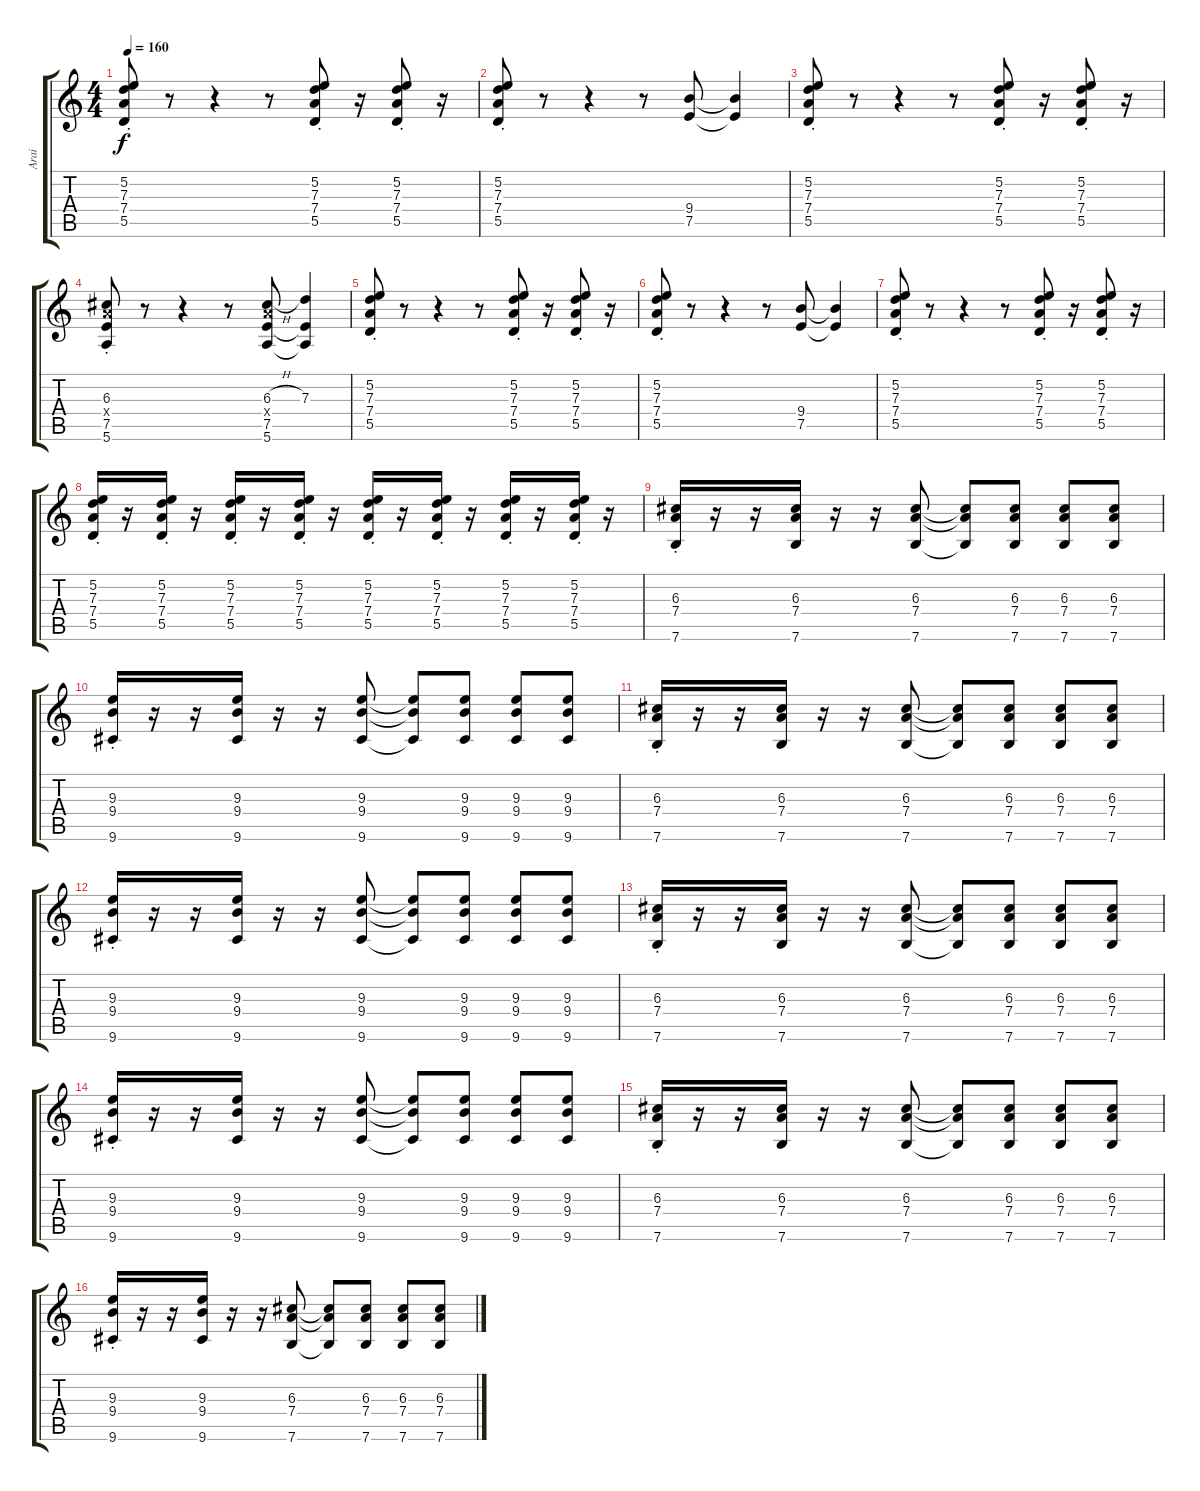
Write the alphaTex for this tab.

\track ("Arai" "Arai") {instrument electricguitarclean}
\staff {score tabs}
\tuning (E4 B3 G3 D3 A2 E2) {hide}
\ts (4 4)
\tempo 160
\clef g2
\ks c
(5.2 7.3 7.4 5.5{st}).8{dy f} r.8 r.4 r.8 (5.2 7.3 7.4 5.5{st}).8 r.16 (5.2 7.3 7.4 5.5{st}).8 r.16 |
(5.2 7.3 7.4 5.5{st}).8 r.8 r.4 r.8 (9.4 7.5).8 (9.4{t} 7.5{t}).4 |
(5.2 7.3 7.4 5.5{st}).8 r.8 r.4 r.8 (5.2 7.3 7.4 5.5{st}).8 r.16 (5.2 7.3 7.4 5.5{st}).8 r.16 |
(6.3 7.4{x} 7.5{st} 5.6).8 r.8 r.4 r.8 (6.3{h} 7.4{x} 7.5 5.6).8 (7.3 7.5{t} 5.6{t}).4 |
(5.2 7.3 7.4 5.5{st}).8 r.8 r.4 r.8 (5.2 7.3 7.4 5.5{st}).8 r.16 (5.2 7.3 7.4 5.5{st}).8 r.16 |
(5.2 7.3 7.4 5.5{st}).8 r.8 r.4 r.8 (9.4 7.5).8 (9.4{t} 7.5{t}).4 |
(5.2 7.3 7.4 5.5{st}).8 r.8 r.4 r.8 (5.2 7.3 7.4 5.5{st}).8 r.16 (5.2 7.3 7.4 5.5{st}).8 r.16 |
(5.2 7.3 7.4 5.5{st}).16 r.16 (5.2 7.3 7.4 5.5{st}).16 r.16 (5.2 7.3 7.4 5.5{st}).16 r.16 (5.2 7.3 7.4 5.5{st}).16 r.16 (5.2 7.3 7.4 5.5{st}).16 r.16 (5.2 7.3 7.4 5.5{st}).16 r.16 (5.2 7.3 7.4 5.5{st}).16 r.16 (5.2 7.3 7.4 5.5{st}).16 r.16 |
(6.3{st} 7.4 7.6).16 r.16 r.16 (6.3 7.4 7.6).16 r.16 r.16 (6.3 7.4 7.6).8 (6.3{t} 7.4{t} 7.6{t}).8 (6.3 7.4 7.6).8 (6.3 7.4 7.6).8 (6.3 7.4 7.6).8 |
(9.3{st} 9.4 9.6).16 r.16 r.16 (9.3 9.4 9.6).16 r.16 r.16 (9.3 9.4 9.6).8 (9.3{t} 9.4{t} 9.6{t}).8 (9.3 9.4 9.6).8 (9.3 9.4 9.6).8 (9.3 9.4 9.6).8 |
(6.3{st} 7.4 7.6).16 r.16 r.16 (6.3 7.4 7.6).16 r.16 r.16 (6.3 7.4 7.6).8 (6.3{t} 7.4{t} 7.6{t}).8 (6.3 7.4 7.6).8 (6.3 7.4 7.6).8 (6.3 7.4 7.6).8 |
(9.3{st} 9.4 9.6).16 r.16 r.16 (9.3 9.4 9.6).16 r.16 r.16 (9.3 9.4 9.6).8 (9.3{t} 9.4{t} 9.6{t}).8 (9.3 9.4 9.6).8 (9.3 9.4 9.6).8 (9.3 9.4 9.6).8 |
(6.3{st} 7.4 7.6).16 r.16 r.16 (6.3 7.4 7.6).16 r.16 r.16 (6.3 7.4 7.6).8 (6.3{t} 7.4{t} 7.6{t}).8 (6.3 7.4 7.6).8 (6.3 7.4 7.6).8 (6.3 7.4 7.6).8 |
(9.3{st} 9.4 9.6).16 r.16 r.16 (9.3 9.4 9.6).16 r.16 r.16 (9.3 9.4 9.6).8 (9.3{t} 9.4{t} 9.6{t}).8 (9.3 9.4 9.6).8 (9.3 9.4 9.6).8 (9.3 9.4 9.6).8 |
(6.3{st} 7.4 7.6).16 r.16 r.16 (6.3 7.4 7.6).16 r.16 r.16 (6.3 7.4 7.6).8 (6.3{t} 7.4{t} 7.6{t}).8 (6.3 7.4 7.6).8 (6.3 7.4 7.6).8 (6.3 7.4 7.6).8 |
(9.3{st} 9.4 9.6).16 r.16 r.16 (9.3 9.4 9.6).16 r.16 r.16 (6.3 7.4 7.6).8 (6.3{t} 7.4{t} 7.6{t}).8 (6.3 7.4 7.6).8 (6.3 7.4 7.6).8 (6.3 7.4 7.6).8
